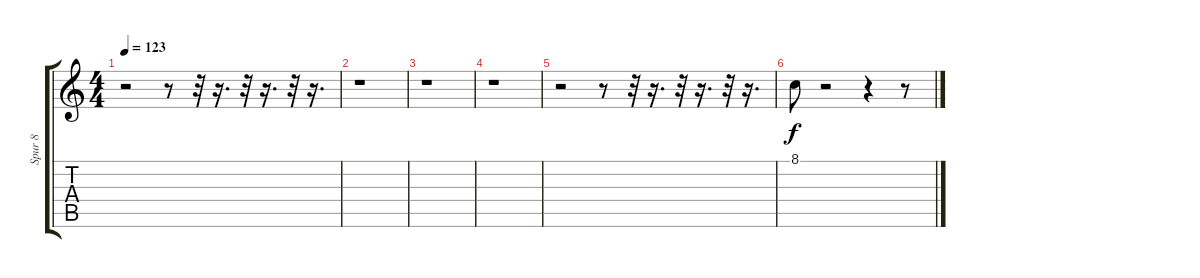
\track ("Spur 8" "Spur 8") {instrument musicbox}
\staff {score tabs}
\tuning (E4 B3 G3 D3 A2 E2) {hide}
\ts (4 4)
\tempo 123
\clef g2
\ks c
r.2{dy f} r.8 r.32 r.16{d} r.32 r.16{d} r.32 r.16{d} |
r.1 |
r.1 |
r.1 |
r.2 r.8 r.32 r.16{d} r.32 r.16{d} r.32 r.16{d} |
8.1.8 r.2 r.4 r.8
